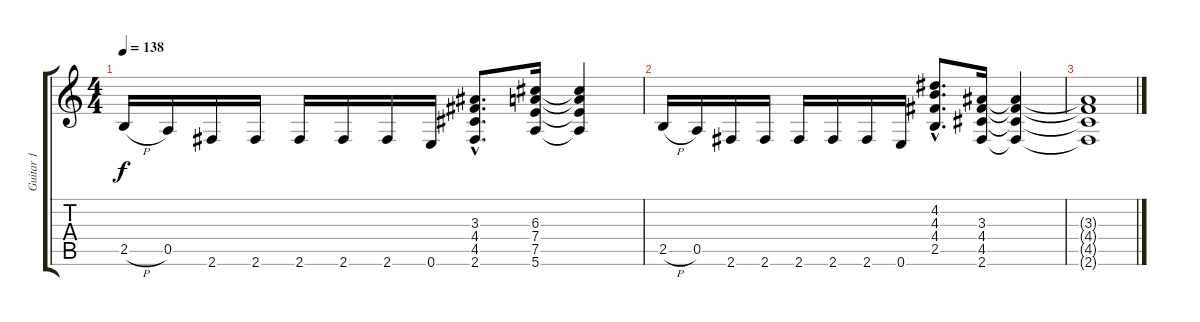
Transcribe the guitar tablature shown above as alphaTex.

\track ("Guitar 1" "Guitar 1") {instrument overdrivenguitar}
\staff {score tabs}
\tuning (E4 B3 G3 D3 A2 E2) {hide}
\ts (4 4)
\tempo 138
\clef g2
\ks c
2.5{h}.16{dy f} 0.5.16 2.6.16 2.6.16 2.6.16 2.6.16 2.6.16 0.6.16 (3.3{hac} 4.4{hac} 4.5{hac} 2.6{hac}).8{d} (6.3 7.4 7.5 5.6).16 (6.3{t} 7.4{t} 7.5{t} 5.6{t}).4 |
2.5{h}.16 0.5.16 2.6.16 2.6.16 2.6.16 2.6.16 2.6.16 0.6.16 (4.2{hac} 4.3{hac} 4.4{hac} 2.5{hac}).8{d} (3.3 4.4 4.5 2.6).16 (3.3{t} 4.4{t} 4.5{t} 2.6{t}).4 |
(3.3{t} 4.4{t} 4.5{t} 2.6{t}).1
